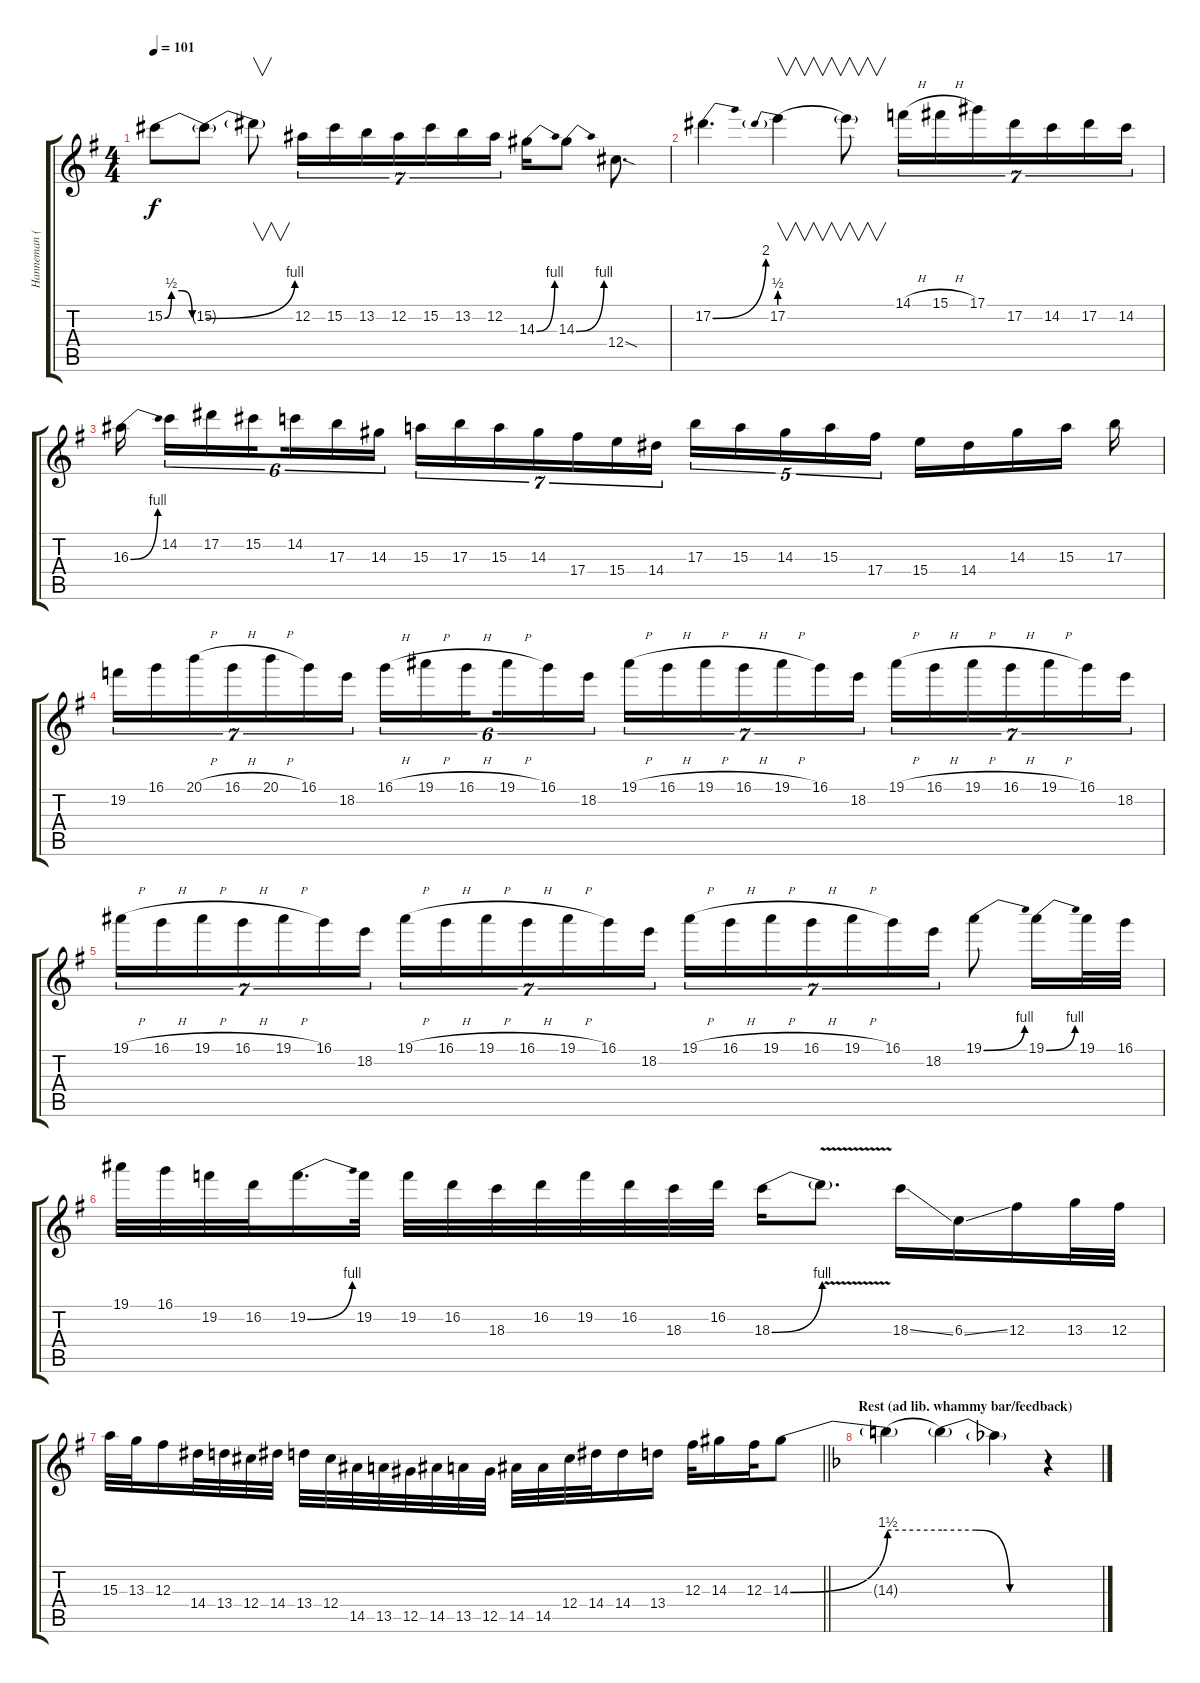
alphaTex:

\track ("Hanneman (solo)" "Hanneman (") {instrument distortionguitar}
\staff {score tabs}
\tuning (Eb4 Bb3 Gb3 Db3 Ab2 Eb2) {hide}
\ts (4 4)
\tempo 101
\clef g2
\ks g
15.2{be (custom 0 0 10 2 25 2 40 0 60 0)}.8{dy f} 15.2{be (bend 0 0 60 4) t}.8 15.2{t}.8{v} 12.2.16{tu (7 4)} 15.2.16{tu (7 4)} 13.2.16{tu (7 4)} 12.2.16{tu (7 4)} 15.2.16{tu (7 4)} 13.2.16{tu (7 4)} 12.2.16{tu (7 4) beam splitsecondary} 14.3{be (bend 0 0 60 4)}.16 14.3{be (bend 0 0 60 4)}.8 12.4{sod}.8{d} |
17.2{be (bend 0 0 60 8)}.4{d} 17.2{be (prebend 0 2 60 2)}.4{v} 17.2{t}.8{v} 14.1{h}.16{tu (7 4)} 15.1{h}.16{tu (7 4)} 17.1.16{tu (7 4)} 17.2.16{tu (7 4)} 14.2.16{tu (7 4)} 17.2.16{tu (7 4)} 14.2.16{tu (7 4)} |
16.3{be (bend 0 0 60 4)}.16{beam splitsecondary} 14.2.16{tu (6 4)} 17.2.16{tu (6 4)} 15.2.16{tu (6 4) beam splitsecondary} 14.2.16{tu (6 4)} 17.3.16{tu (6 4)} 14.3.16{tu (6 4) beam splitsecondary} 15.3.16{tu (7 4)} 17.3.16{tu (7 4)} 15.3.16{tu (7 4)} 14.3.16{tu (7 4)} 17.4.16{tu (7 4)} 15.4.16{tu (7 4)} 14.4.16{tu (7 4) beam splitsecondary} 17.3.16{tu (5 4)} 15.3.16{tu (5 4)} 14.3.16{tu (5 4)} 15.3.16{tu (5 4)} 17.4.16{tu (5 4) beam splitsecondary} 15.4.16 14.4.16 14.3.16 15.3.16 17.3.16 |
19.2.16{tu (7 4)} 16.1.16{tu (7 4)} 20.1{h}.16{tu (7 4)} 16.1{h}.16{tu (7 4)} 20.1{h}.16{tu (7 4)} 16.1.16{tu (7 4)} 18.2.16{tu (7 4)} 16.1{h}.16{tu (6 4)} 19.1{h}.16{tu (6 4)} 16.1{h}.16{tu (6 4) beam splitsecondary} 19.1{h}.16{tu (6 4)} 16.1.16{tu (6 4)} 18.2.16{tu (6 4)} 19.1{h}.16{tu (7 4)} 16.1{h}.16{tu (7 4)} 19.1{h}.16{tu (7 4)} 16.1{h}.16{tu (7 4)} 19.1{h}.16{tu (7 4)} 16.1.16{tu (7 4)} 18.2.16{tu (7 4)} 19.1{h}.16{tu (7 4)} 16.1{h}.16{tu (7 4)} 19.1{h}.16{tu (7 4)} 16.1{h}.16{tu (7 4)} 19.1{h}.16{tu (7 4)} 16.1.16{tu (7 4)} 18.2.16{tu (7 4)} |
19.1{h}.16{tu (7 4)} 16.1{h}.16{tu (7 4)} 19.1{h}.16{tu (7 4)} 16.1{h}.16{tu (7 4)} 19.1{h}.16{tu (7 4)} 16.1.16{tu (7 4)} 18.2.16{tu (7 4)} 19.1{h}.16{tu (7 4)} 16.1{h}.16{tu (7 4)} 19.1{h}.16{tu (7 4)} 16.1{h}.16{tu (7 4)} 19.1{h}.16{tu (7 4)} 16.1.16{tu (7 4)} 18.2.16{tu (7 4)} 19.1{h}.16{tu (7 4)} 16.1{h}.16{tu (7 4)} 19.1{h}.16{tu (7 4)} 16.1{h}.16{tu (7 4)} 19.1{h}.16{tu (7 4)} 16.1.16{tu (7 4)} 18.2.16{tu (7 4)} 19.1{be (bend 0 0 60 4)}.8 19.1{be (bend 0 0 60 4)}.16 19.1.32 16.1.32 |
19.1.32 16.1.32 19.2.32 16.2.32 19.2{be (bend 0 0 60 4)}.16{d} 19.2.32 19.2.32 16.2.32 18.3.32 16.2.32 19.2.32 16.2.32 18.3.32 16.2.32 18.3{be (bend 0 0 60 4)}.16 18.3{v t}.8{d} 18.3{ss}.16 6.3{ss}.16 12.3.16 13.3.32 12.3.32 |
\barLineRight lightlight
15.3.32 13.3.32 12.3.16 14.4.32 13.4.32 12.4.32 14.4.32 13.4.32 12.4.32 14.5.32 13.5.32 12.5.32 14.5.32 13.5.32 12.5.32 14.5.32 14.5.32 12.4.32 14.4.32 14.4.16 13.4.16 12.3.32 14.3.16 12.3.32 14.3{be (bend 0 0 60 6)}.8 |
\section ("" "Rest (ad lib. whammy bar/feedback)")
\ks f
14.3{be (hold 0 6 60 6) t}.4 14.3{be (custom 0 6 20 6 40 0 60 0) t}.4 14.3{t}.4 r.4
